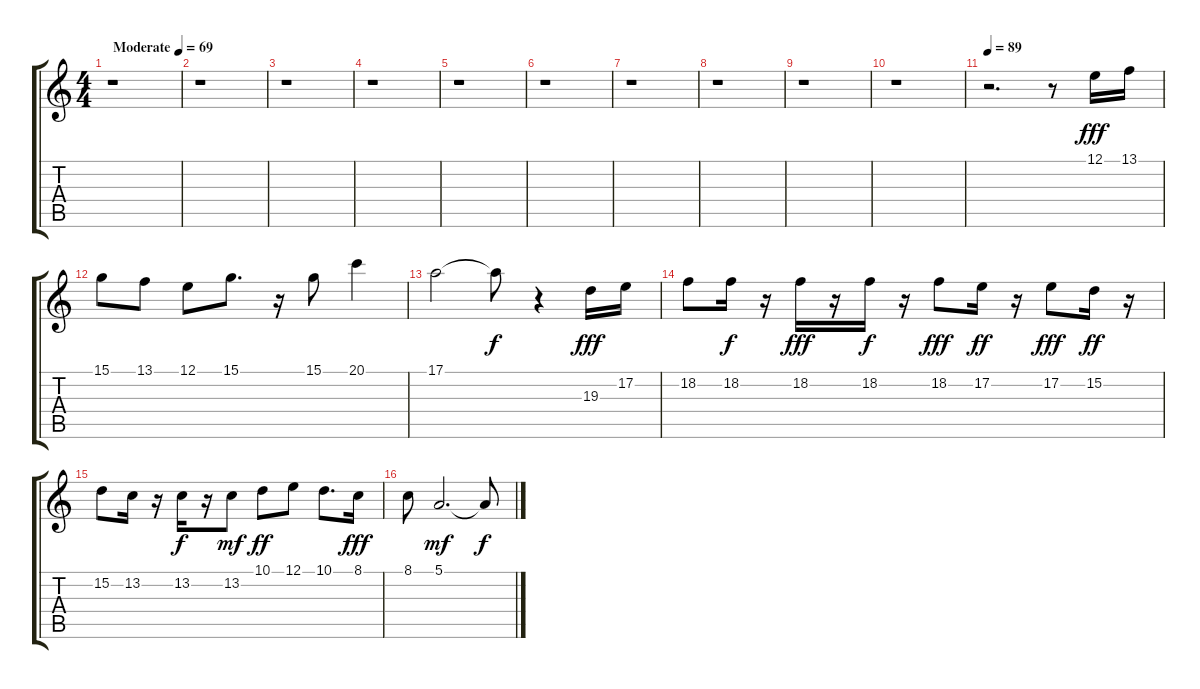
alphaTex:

\track "" {instrument blownbottle}
\staff {score tabs}
\tuning (E4 B3 G3 D3 A2 E2) {hide}
\ts (4 4)
\tempo (69 "Moderate")
\clef g2
\ks c
r.1{dy fff instrument blownbottle} |
r.1 |
r.1 |
r.1 |
r.1 |
r.1 |
r.1 |
r.1 |
r.1 |
r.1 |
\tempo 89
r.2{d} r.8 12.1.16 13.1.16 |
15.1.8 13.1.8 12.1.8 15.1.8{d} r.16 15.1.8 20.1.4 |
17.1.2 17.1{t}.8{dy f} r.4 19.3.16{dy fff} 17.2.16 |
18.2.8 18.2.16{dy f} r.16 18.2.16{dy fff} r.16 18.2.16{dy f} r.16 18.2.8{dy fff} 17.2.16{dy ff} r.16 17.2.8{dy fff} 15.2.16{dy ff} r.16 |
15.2.8 13.2.16 r.16 13.2.16{dy f} r.16 13.2.8{dy mf} 10.1.8{dy ff} 12.1.8 10.1.8{d} 8.1.16{dy fff} |
8.1.8 5.1.2{d dy mf} 5.1{t}.8{dy f}
